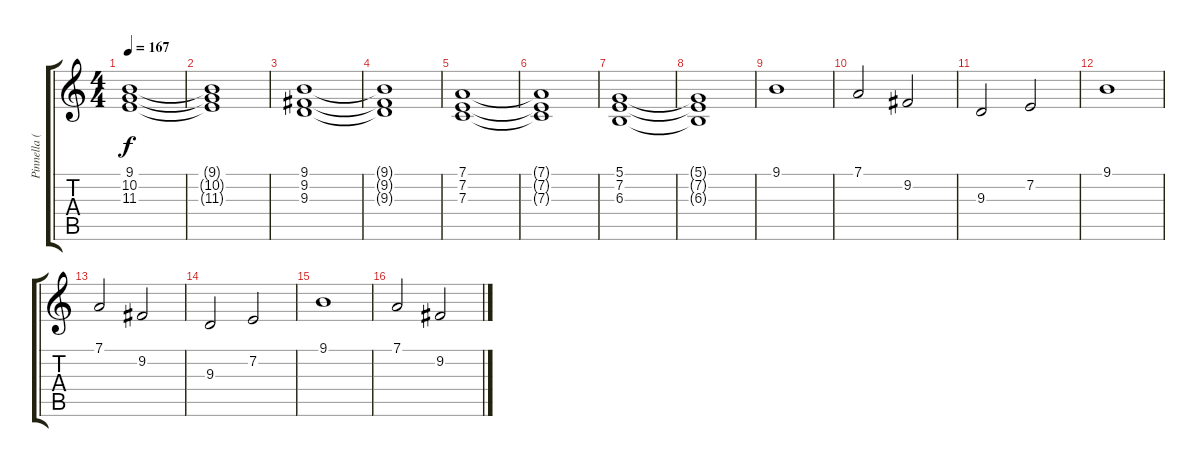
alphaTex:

\track ("Pinnella (strings)" "Pinnella (") {instrument synthstrings1}
\staff {score tabs}
\tuning (D4 A3 F3 C3 G2 D2) {hide}
\ts (4 4)
\tempo 167
\clef g2
\ks c
(9.1 10.2 11.3).1{dy f volume 9} |
(9.1{t} 10.2{t} 11.3{t}).1 |
(9.1 9.2 9.3).1 |
(9.1{t} 9.2{t} 9.3{t}).1 |
(7.1 7.2 7.3).1 |
(7.1{t} 7.2{t} 7.3{t}).1 |
(5.1 7.2 6.3).1 |
(5.1{t} 7.2{t} 6.3{t}).1 |
9.1.1{volume 13} |
7.1.2 9.2.2 |
9.3.2 7.2.2 |
9.1.1 |
7.1.2 9.2.2 |
9.3.2 7.2.2 |
9.1.1 |
7.1.2 9.2.2
